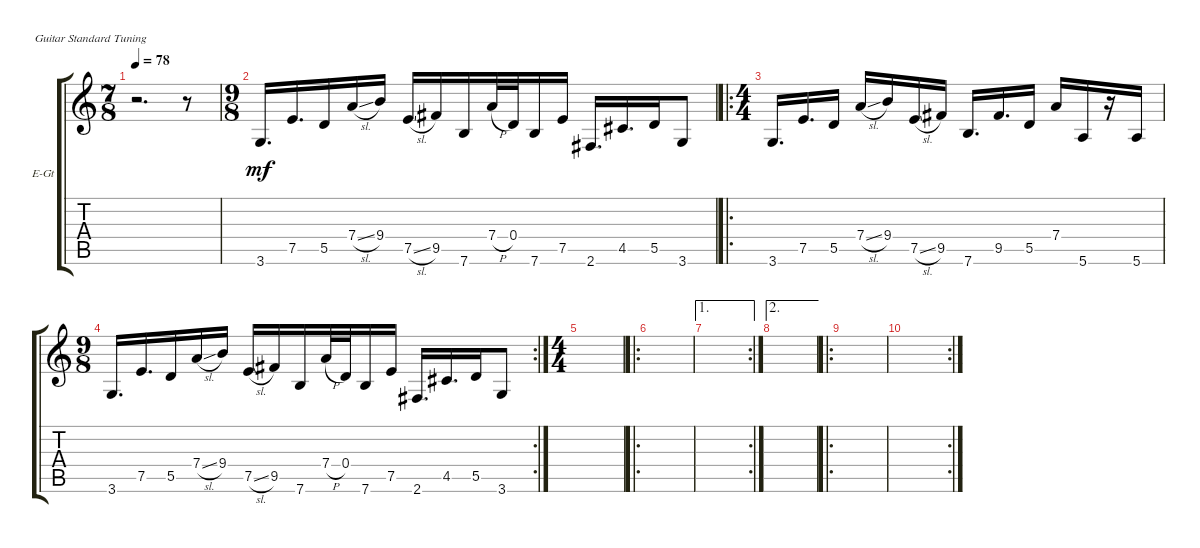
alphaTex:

\defaultSystemsLayout 4
\bracketExtendMode groupsimilarinstruments
\firstSystemTrackNameOrientation horizontal
\otherSystemsTrackNameOrientation horizontal
\chordDiagramsInScore
\track ("Electric Guitar 2" "E-Gt") {instrument electricguitarclean}
\staff {score tabs}
\tuning (E4 B3 G3 D3 A2 E2)
\ts (7 8)
\tempo 78
\clef g2
\ks c
r.2{d dy mf} r.8 |
\ts (9 8)
3.6.16{d} 7.5.16{d} 5.5.16 7.4{sl}.16 9.4.16 7.5{sl}.16 9.5.16 7.6.16 7.4{h}.32 0.4.32 7.6.16 7.5.16 2.6.16{d} 4.5.16{d} 5.5.16 3.6.8 |
\ro
\ts (4 4)
3.6.16{d} 7.5.16{d} 5.5.16 7.4{sl}.16 9.4.16 7.5{sl}.16 9.5.16 7.6.16{d} 9.5.16{d} 5.5.16 7.4.16 5.6.16 r.16 5.6.16 |
\rc 2
\ts (9 8)
3.6.16{d} 7.5.16{d} 5.5.16 7.4{sl}.16 9.4.16 7.5{sl}.16 9.5.16 7.6.16 7.4{h}.32 0.4.32 7.6.16 7.5.16 2.6.16{d} 4.5.16{d} 5.5.16 3.6.8 |
\ts (4 4)
|
\ro
|
\ae 1
\rc 2
|
\ae 2
|
\ro
|
\rc 2
